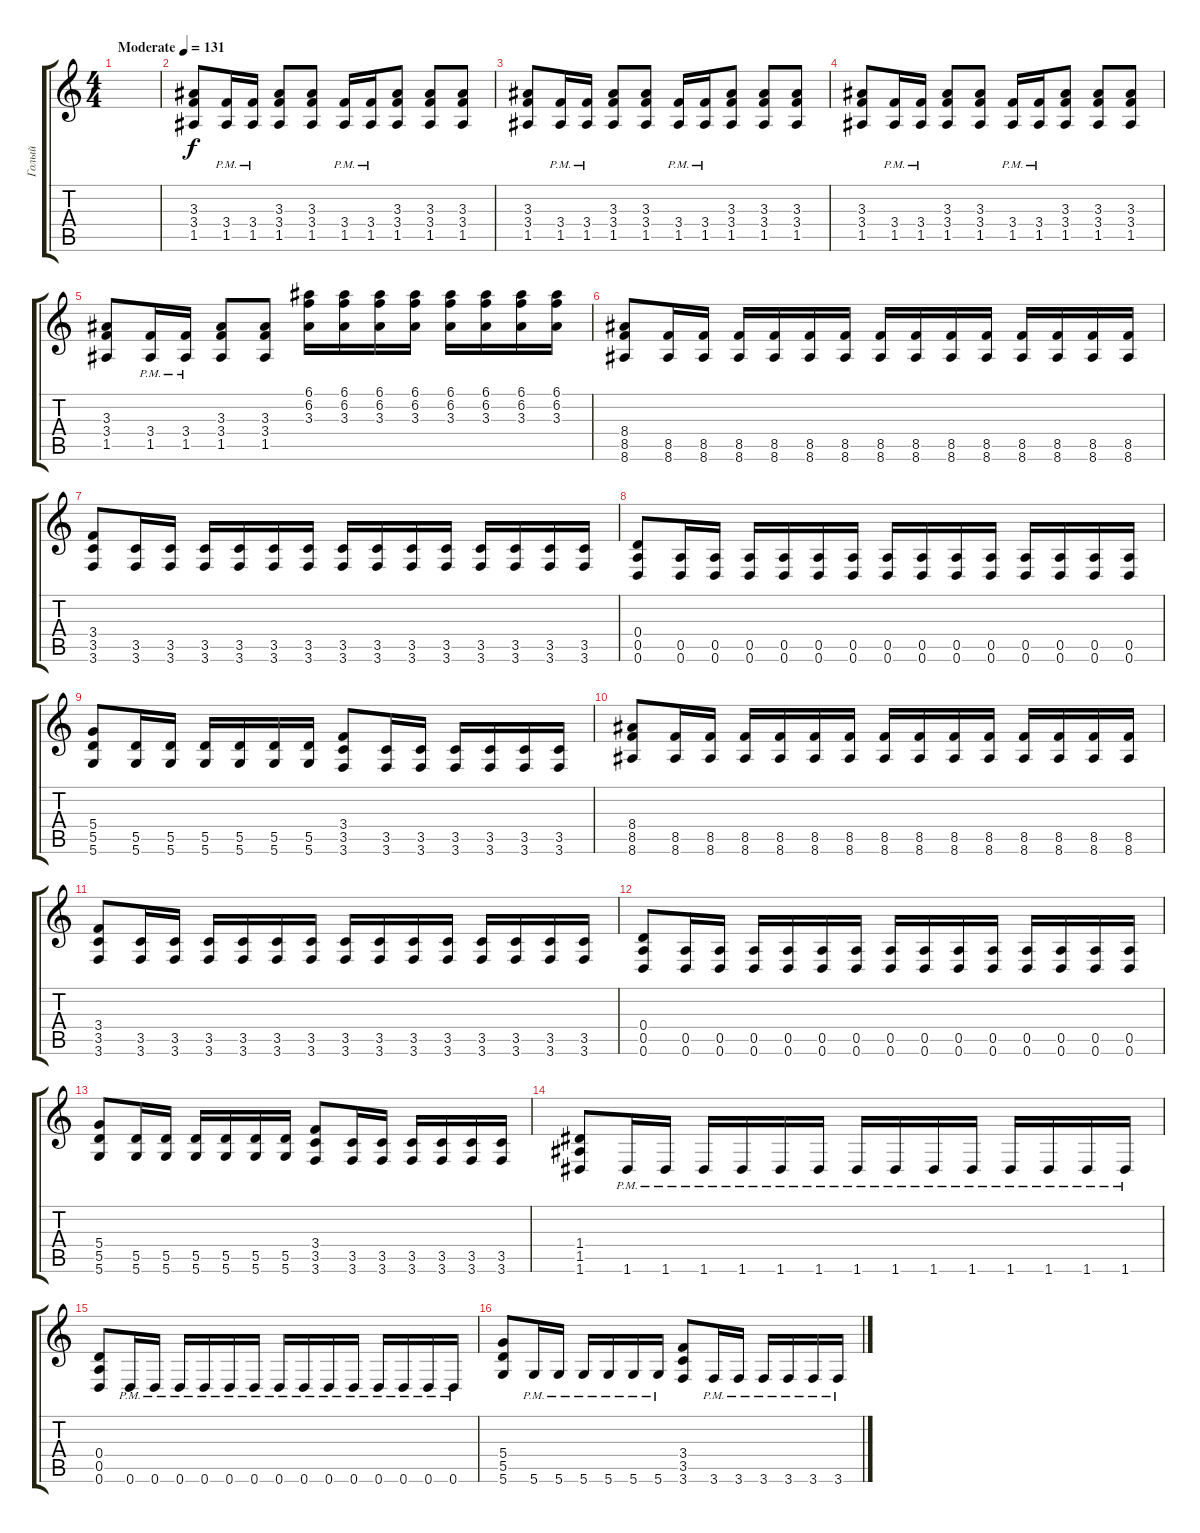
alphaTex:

\track ("Голый" "Голый") {instrument distortionguitar}
\staff {score tabs}
\tuning (E4 B3 G3 D3 A2 D2) {hide}
\ts (4 4)
\tempo (131 "Moderate")
\clef g2
\ks c
|
(3.3 3.4 1.5).8 (3.4{pm} 1.5{pm}).16 (3.4{pm} 1.5{pm}).16 (3.3 3.4 1.5).8 (3.3 3.4 1.5).8 (3.4{pm} 1.5{pm}).16 (3.4{pm} 1.5{pm}).16 (3.3 3.4 1.5).8 (3.3 3.4 1.5).8 (3.3 3.4 1.5).8 |
(3.3 3.4 1.5).8 (3.4{pm} 1.5{pm}).16 (3.4{pm} 1.5{pm}).16 (3.3 3.4 1.5).8 (3.3 3.4 1.5).8 (3.4{pm} 1.5{pm}).16 (3.4{pm} 1.5{pm}).16 (3.3 3.4 1.5).8 (3.3 3.4 1.5).8 (3.3 3.4 1.5).8 |
(3.3 3.4 1.5).8 (3.4{pm} 1.5{pm}).16 (3.4{pm} 1.5{pm}).16 (3.3 3.4 1.5).8 (3.3 3.4 1.5).8 (3.4{pm} 1.5{pm}).16 (3.4{pm} 1.5{pm}).16 (3.3 3.4 1.5).8 (3.3 3.4 1.5).8 (3.3 3.4 1.5).8 |
(3.3 3.4 1.5).8 (3.4{pm} 1.5{pm}).16 (3.4{pm} 1.5{pm}).16 (3.3 3.4 1.5).8 (3.3 3.4 1.5).8 (6.1 6.2 3.3).16 (6.1 6.2 3.3).16 (6.1 6.2 3.3).16 (6.1 6.2 3.3).16 (6.1 6.2 3.3).16 (6.1 6.2 3.3).16 (6.1 6.2 3.3).16 (6.1 6.2 3.3).16 |
(8.4 8.5 8.6).8 (8.5 8.6).16 (8.5 8.6).16 (8.5 8.6).16 (8.5 8.6).16 (8.5 8.6).16 (8.5 8.6).16 (8.5 8.6).16 (8.5 8.6).16 (8.5 8.6).16 (8.5 8.6).16 (8.5 8.6).16 (8.5 8.6).16 (8.5 8.6).16 (8.5 8.6).16 |
(3.4 3.5 3.6).8 (3.5 3.6).16 (3.5 3.6).16 (3.5 3.6).16 (3.5 3.6).16 (3.5 3.6).16 (3.5 3.6).16 (3.5 3.6).16 (3.5 3.6).16 (3.5 3.6).16 (3.5 3.6).16 (3.5 3.6).16 (3.5 3.6).16 (3.5 3.6).16 (3.5 3.6).16 |
(0.4 0.5 0.6).8 (0.5 0.6).16 (0.5 0.6).16 (0.5 0.6).16 (0.5 0.6).16 (0.5 0.6).16 (0.5 0.6).16 (0.5 0.6).16 (0.5 0.6).16 (0.5 0.6).16 (0.5 0.6).16 (0.5 0.6).16 (0.5 0.6).16 (0.5 0.6).16 (0.5 0.6).16 |
(5.4 5.5 5.6).8 (5.5 5.6).16 (5.5 5.6).16 (5.5 5.6).16 (5.5 5.6).16 (5.5 5.6).16 (5.5 5.6).16 (3.4 3.5 3.6).8 (3.5 3.6).16 (3.5 3.6).16 (3.5 3.6).16 (3.5 3.6).16 (3.5 3.6).16 (3.5 3.6).16 |
(8.4 8.5 8.6).8 (8.5 8.6).16 (8.5 8.6).16 (8.5 8.6).16 (8.5 8.6).16 (8.5 8.6).16 (8.5 8.6).16 (8.5 8.6).16 (8.5 8.6).16 (8.5 8.6).16 (8.5 8.6).16 (8.5 8.6).16 (8.5 8.6).16 (8.5 8.6).16 (8.5 8.6).16 |
(3.4 3.5 3.6).8 (3.5 3.6).16 (3.5 3.6).16 (3.5 3.6).16 (3.5 3.6).16 (3.5 3.6).16 (3.5 3.6).16 (3.5 3.6).16 (3.5 3.6).16 (3.5 3.6).16 (3.5 3.6).16 (3.5 3.6).16 (3.5 3.6).16 (3.5 3.6).16 (3.5 3.6).16 |
(0.4 0.5 0.6).8 (0.5 0.6).16 (0.5 0.6).16 (0.5 0.6).16 (0.5 0.6).16 (0.5 0.6).16 (0.5 0.6).16 (0.5 0.6).16 (0.5 0.6).16 (0.5 0.6).16 (0.5 0.6).16 (0.5 0.6).16 (0.5 0.6).16 (0.5 0.6).16 (0.5 0.6).16 |
(5.4 5.5 5.6).8 (5.5 5.6).16 (5.5 5.6).16 (5.5 5.6).16 (5.5 5.6).16 (5.5 5.6).16 (5.5 5.6).16 (3.4 3.5 3.6).8 (3.5 3.6).16 (3.5 3.6).16 (3.5 3.6).16 (3.5 3.6).16 (3.5 3.6).16 (3.5 3.6).16 |
(1.4 1.5 1.6).8 1.6{pm}.16 1.6{pm}.16 1.6{pm}.16 1.6{pm}.16 1.6{pm}.16 1.6{pm}.16 1.6{pm}.16 1.6{pm}.16 1.6{pm}.16 1.6{pm}.16 1.6{pm}.16 1.6{pm}.16 1.6{pm}.16 1.6{pm}.16 |
(0.4 0.5 0.6).8 0.6{pm}.16 0.6{pm}.16 0.6{pm}.16 0.6{pm}.16 0.6{pm}.16 0.6{pm}.16 0.6{pm}.16 0.6{pm}.16 0.6{pm}.16 0.6{pm}.16 0.6{pm}.16 0.6{pm}.16 0.6{pm}.16 0.6{pm}.16 |
(5.4 5.5 5.6).8 5.6{pm}.16 5.6{pm}.16 5.6{pm}.16 5.6{pm}.16 5.6{pm}.16 5.6{pm}.16 (3.4 3.5 3.6).8 3.6{pm}.16 3.6{pm}.16 3.6{pm}.16 3.6{pm}.16 3.6{pm}.16 3.6{pm}.16
